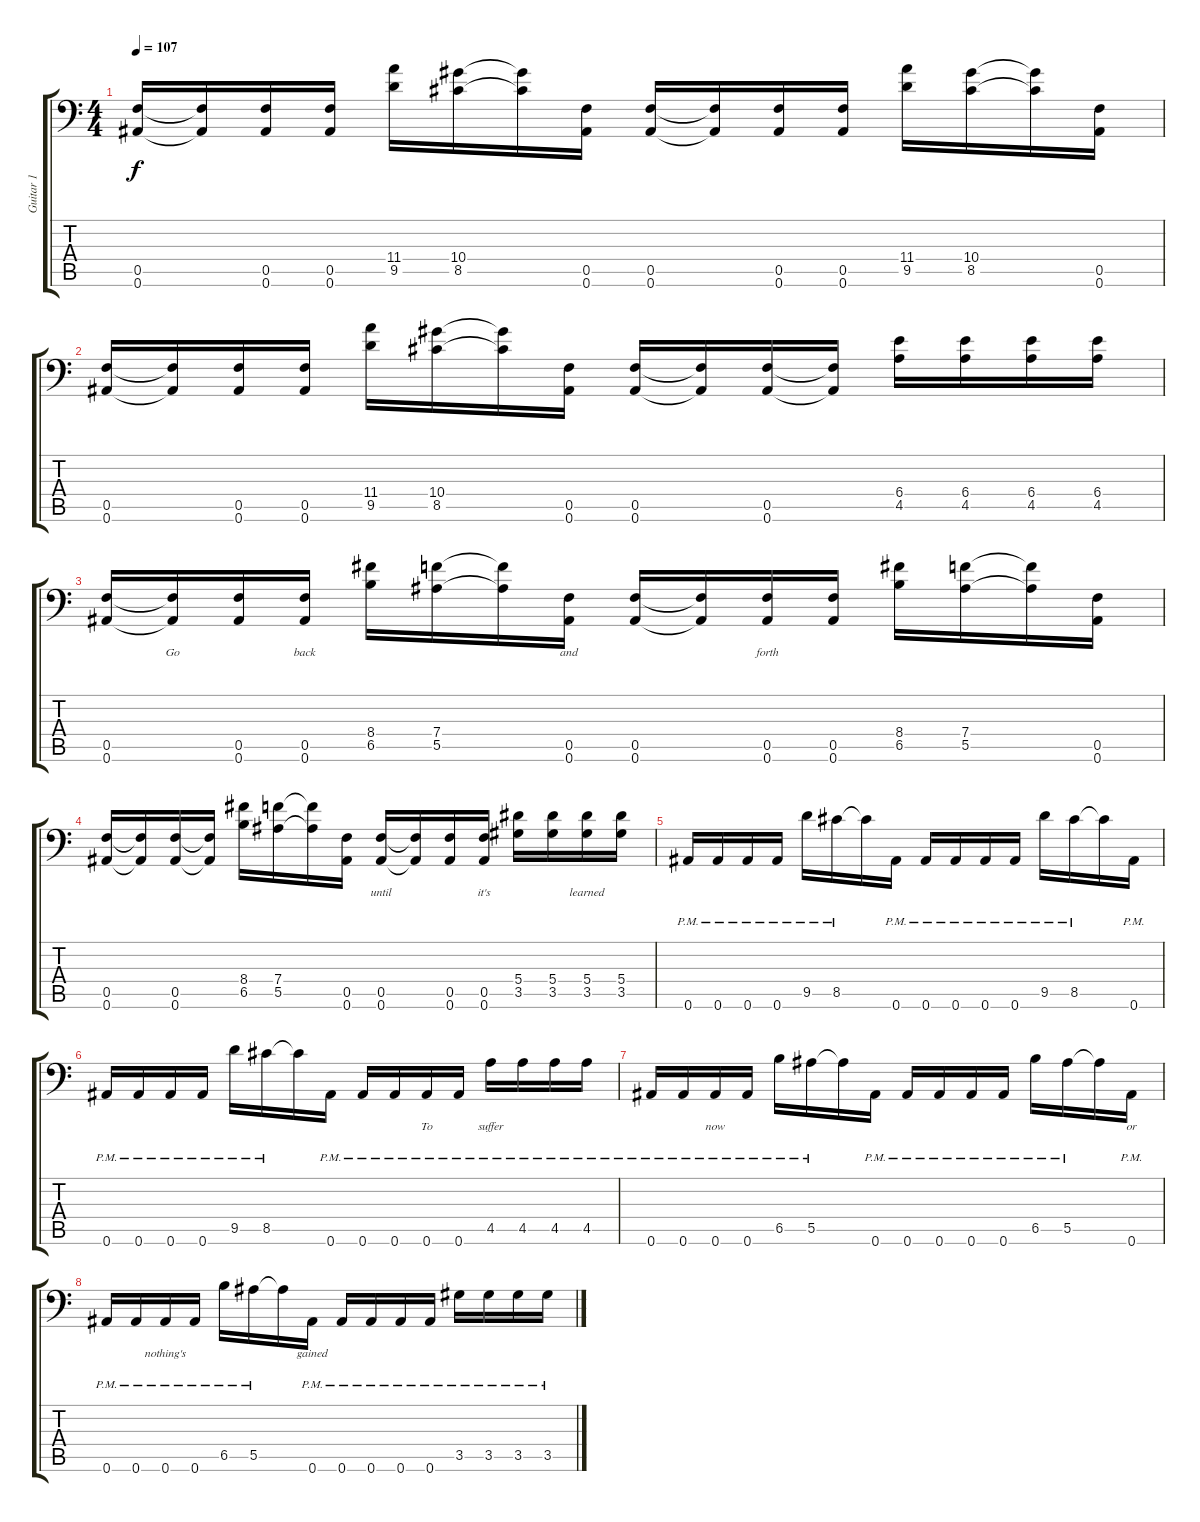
\track ("Guitar 1" "Guitar 1") {instrument distortionguitar}
\staff {score tabs}
\tuning (C4 G3 Eb3 Bb2 F2 Bb1) {hide}
\ts (4 4)
\tempo 107
\clef f4
\ks c
(0.5 0.6).16{lyrics (0 "") lyrics (1 "") lyrics (2 "") lyrics (3 "") lyrics (4 "") dy f} (0.5{t} 0.6{t}).16{lyrics (0 "") lyrics (1 "") lyrics (2 "") lyrics (3 "") lyrics (4 "")} (0.5 0.6).16{lyrics (0 "") lyrics (1 "") lyrics (2 "") lyrics (3 "") lyrics (4 "")} (0.5 0.6).16{lyrics (0 "") lyrics (1 "") lyrics (2 "") lyrics (3 "") lyrics (4 "")} (11.4 9.5).16{lyrics (0 "") lyrics (1 "") lyrics (2 "") lyrics (3 "") lyrics (4 "")} (10.4 8.5).16{lyrics (0 "") lyrics (1 "") lyrics (2 "") lyrics (3 "") lyrics (4 "")} (10.4{t} 8.5{t}).16{lyrics (0 "") lyrics (1 "") lyrics (2 "") lyrics (3 "") lyrics (4 "")} (0.5 0.6).16{lyrics (0 "") lyrics (1 "") lyrics (2 "") lyrics (3 "") lyrics (4 "")} (0.5 0.6).16{lyrics (0 "") lyrics (1 "") lyrics (2 "") lyrics (3 "") lyrics (4 "")} (0.5{t} 0.6{t}).16{lyrics (0 "") lyrics (1 "") lyrics (2 "") lyrics (3 "") lyrics (4 "")} (0.5 0.6).16{lyrics (0 "") lyrics (1 "") lyrics (2 "") lyrics (3 "") lyrics (4 "")} (0.5 0.6).16{lyrics (0 "") lyrics (1 "") lyrics (2 "") lyrics (3 "") lyrics (4 "")} (11.4 9.5).16{lyrics (0 "") lyrics (1 "") lyrics (2 "") lyrics (3 "") lyrics (4 "")} (10.4 8.5).16{lyrics (0 "") lyrics (1 "") lyrics (2 "") lyrics (3 "") lyrics (4 "")} (10.4{t} 8.5{t}).16{lyrics (0 "") lyrics (1 "") lyrics (2 "") lyrics (3 "") lyrics (4 "")} (0.5 0.6).16{lyrics (0 "") lyrics (1 "") lyrics (2 "") lyrics (3 "") lyrics (4 "")} |
(0.5 0.6).16{lyrics (0 "") lyrics (1 "") lyrics (2 "") lyrics (3 "") lyrics (4 "")} (0.5{t} 0.6{t}).16{lyrics (0 "") lyrics (1 "") lyrics (2 "") lyrics (3 "") lyrics (4 "")} (0.5 0.6).16{lyrics (0 "") lyrics (1 "") lyrics (2 "") lyrics (3 "") lyrics (4 "")} (0.5 0.6).16{lyrics (0 "") lyrics (1 "") lyrics (2 "") lyrics (3 "") lyrics (4 "")} (11.4 9.5).16{lyrics (0 "") lyrics (1 "") lyrics (2 "") lyrics (3 "") lyrics (4 "")} (10.4 8.5).16{lyrics (0 "") lyrics (1 "") lyrics (2 "") lyrics (3 "") lyrics (4 "")} (10.4{t} 8.5{t}).16{lyrics (0 "") lyrics (1 "") lyrics (2 "") lyrics (3 "") lyrics (4 "")} (0.5 0.6).16{lyrics (0 "") lyrics (1 "") lyrics (2 "") lyrics (3 "") lyrics (4 "")} (0.5 0.6).16{lyrics (0 "") lyrics (1 "") lyrics (2 "") lyrics (3 "") lyrics (4 "")} (0.5{t} 0.6{t}).16{lyrics (0 "") lyrics (1 "") lyrics (2 "") lyrics (3 "") lyrics (4 "")} (0.5 0.6).16{lyrics (0 "") lyrics (1 "") lyrics (2 "") lyrics (3 "") lyrics (4 "")} (0.5{t} 0.6{t}).16{lyrics (0 "") lyrics (1 "") lyrics (2 "") lyrics (3 "") lyrics (4 "")} (6.4 4.5).16{lyrics (0 "") lyrics (1 "") lyrics (2 "") lyrics (3 "") lyrics (4 "")} (6.4 4.5).16{lyrics (0 "") lyrics (1 "") lyrics (2 "") lyrics (3 "") lyrics (4 "")} (6.4 4.5).16{lyrics (0 "") lyrics (1 "") lyrics (2 "") lyrics (3 "") lyrics (4 "")} (6.4 4.5).16{lyrics (0 "") lyrics (1 "") lyrics (2 "") lyrics (3 "") lyrics (4 "")} |
(0.5 0.6).16{lyrics (0 "") lyrics (1 "") lyrics (2 "") lyrics (3 "") lyrics (4 "")} (0.5{t} 0.6{t}).16{lyrics (0 "Go") lyrics (1 "") lyrics (2 "") lyrics (3 "") lyrics (4 "")} (0.5 0.6).16{lyrics (0 "") lyrics (1 "") lyrics (2 "") lyrics (3 "") lyrics (4 "")} (0.5 0.6).16{lyrics (0 "back") lyrics (1 "") lyrics (2 "") lyrics (3 "") lyrics (4 "")} (8.4 6.5).16{lyrics (0 "") lyrics (1 "") lyrics (2 "") lyrics (3 "") lyrics (4 "")} (7.4 5.5).16{lyrics (0 "") lyrics (1 "") lyrics (2 "") lyrics (3 "") lyrics (4 "")} (7.4{t} 5.5{t}).16{lyrics (0 "") lyrics (1 "") lyrics (2 "") lyrics (3 "") lyrics (4 "")} (0.5 0.6).16{lyrics (0 "and") lyrics (1 "") lyrics (2 "") lyrics (3 "") lyrics (4 "")} (0.5 0.6).16{lyrics (0 "") lyrics (1 "") lyrics (2 "") lyrics (3 "") lyrics (4 "")} (0.5{t} 0.6{t}).16{lyrics (0 "") lyrics (1 "") lyrics (2 "") lyrics (3 "") lyrics (4 "")} (0.5 0.6).16{lyrics (0 "forth") lyrics (1 "") lyrics (2 "") lyrics (3 "") lyrics (4 "")} (0.5 0.6).16{lyrics (0 "") lyrics (1 "") lyrics (2 "") lyrics (3 "") lyrics (4 "")} (8.4 6.5).16{lyrics (0 "") lyrics (1 "") lyrics (2 "") lyrics (3 "") lyrics (4 "")} (7.4 5.5).16{lyrics (0 "") lyrics (1 "") lyrics (2 "") lyrics (3 "") lyrics (4 "")} (7.4{t} 5.5{t}).16{lyrics (0 "") lyrics (1 "") lyrics (2 "") lyrics (3 "") lyrics (4 "")} (0.5 0.6).16{lyrics (0 "") lyrics (1 "") lyrics (2 "") lyrics (3 "") lyrics (4 "")} |
(0.5 0.6).16{lyrics (0 "") lyrics (1 "") lyrics (2 "") lyrics (3 "") lyrics (4 "")} (0.5{t} 0.6{t}).16{lyrics (0 "") lyrics (1 "") lyrics (2 "") lyrics (3 "") lyrics (4 "")} (0.5 0.6).16{lyrics (0 "") lyrics (1 "") lyrics (2 "") lyrics (3 "") lyrics (4 "")} (0.5{t} 0.6{t}).16{lyrics (0 "") lyrics (1 "") lyrics (2 "") lyrics (3 "") lyrics (4 "")} (8.4 6.5).16{lyrics (0 "") lyrics (1 "") lyrics (2 "") lyrics (3 "") lyrics (4 "")} (7.4 5.5).16{lyrics (0 "") lyrics (1 "") lyrics (2 "") lyrics (3 "") lyrics (4 "")} (7.4{t} 5.5{t}).16{lyrics (0 "") lyrics (1 "") lyrics (2 "") lyrics (3 "") lyrics (4 "")} (0.5 0.6).16{lyrics (0 "") lyrics (1 "") lyrics (2 "") lyrics (3 "") lyrics (4 "")} (0.5 0.6).16{lyrics (0 "until") lyrics (1 "") lyrics (2 "") lyrics (3 "") lyrics (4 "")} (0.5{t} 0.6{t}).16{lyrics (0 "") lyrics (1 "") lyrics (2 "") lyrics (3 "") lyrics (4 "")} (0.5 0.6).16{lyrics (0 "") lyrics (1 "") lyrics (2 "") lyrics (3 "") lyrics (4 "")} (0.5 0.6).16{lyrics (0 "it's") lyrics (1 "") lyrics (2 "") lyrics (3 "") lyrics (4 "")} (5.4 3.5).16{lyrics (0 "") lyrics (1 "") lyrics (2 "") lyrics (3 "") lyrics (4 "")} (5.4 3.5).16{lyrics (0 "") lyrics (1 "") lyrics (2 "") lyrics (3 "") lyrics (4 "")} (5.4 3.5).16{lyrics (0 "learned") lyrics (1 "") lyrics (2 "") lyrics (3 "") lyrics (4 "")} (5.4 3.5).16{lyrics (0 "") lyrics (1 "") lyrics (2 "") lyrics (3 "") lyrics (4 "")} |
0.6{pm}.16{lyrics (0 "") lyrics (1 "") lyrics (2 "") lyrics (3 "") lyrics (4 "")} 0.6{pm}.16{lyrics (0 "") lyrics (1 "") lyrics (2 "") lyrics (3 "") lyrics (4 "")} 0.6{pm}.16{lyrics (0 "") lyrics (1 "") lyrics (2 "") lyrics (3 "") lyrics (4 "")} 0.6{pm}.16{lyrics (0 "") lyrics (1 "") lyrics (2 "") lyrics (3 "") lyrics (4 "")} 9.5{pm}.16{lyrics (0 "") lyrics (1 "") lyrics (2 "") lyrics (3 "") lyrics (4 "")} 8.5{pm}.16{lyrics (0 "") lyrics (1 "") lyrics (2 "") lyrics (3 "") lyrics (4 "")} 8.5{t}.16{lyrics (0 "") lyrics (1 "") lyrics (2 "") lyrics (3 "") lyrics (4 "")} 0.6{pm}.16{lyrics (0 "") lyrics (1 "") lyrics (2 "") lyrics (3 "") lyrics (4 "")} 0.6{pm}.16{lyrics (0 "") lyrics (1 "") lyrics (2 "") lyrics (3 "") lyrics (4 "")} 0.6{pm}.16{lyrics (0 "") lyrics (1 "") lyrics (2 "") lyrics (3 "") lyrics (4 "")} 0.6{pm}.16{lyrics (0 "") lyrics (1 "") lyrics (2 "") lyrics (3 "") lyrics (4 "")} 0.6{pm}.16{lyrics (0 "") lyrics (1 "") lyrics (2 "") lyrics (3 "") lyrics (4 "")} 9.5{pm}.16{lyrics (0 "") lyrics (1 "") lyrics (2 "") lyrics (3 "") lyrics (4 "")} 8.5{pm}.16{lyrics (0 "") lyrics (1 "") lyrics (2 "") lyrics (3 "") lyrics (4 "")} 8.5{t}.16{lyrics (0 "") lyrics (1 "") lyrics (2 "") lyrics (3 "") lyrics (4 "")} 0.6{pm}.16{lyrics (0 "") lyrics (1 "") lyrics (2 "") lyrics (3 "") lyrics (4 "")} |
0.6{pm}.16{lyrics (0 "") lyrics (1 "") lyrics (2 "") lyrics (3 "") lyrics (4 "")} 0.6{pm}.16{lyrics (0 "") lyrics (1 "") lyrics (2 "") lyrics (3 "") lyrics (4 "")} 0.6{pm}.16{lyrics (0 "") lyrics (1 "") lyrics (2 "") lyrics (3 "") lyrics (4 "")} 0.6{pm}.16{lyrics (0 "") lyrics (1 "") lyrics (2 "") lyrics (3 "") lyrics (4 "")} 9.5{pm}.16{lyrics (0 "") lyrics (1 "") lyrics (2 "") lyrics (3 "") lyrics (4 "")} 8.5{pm}.16{lyrics (0 "") lyrics (1 "") lyrics (2 "") lyrics (3 "") lyrics (4 "")} 8.5{t}.16{lyrics (0 "") lyrics (1 "") lyrics (2 "") lyrics (3 "") lyrics (4 "")} 0.6{pm}.16{lyrics (0 "") lyrics (1 "") lyrics (2 "") lyrics (3 "") lyrics (4 "")} 0.6{pm}.16{lyrics (0 "") lyrics (1 "") lyrics (2 "") lyrics (3 "") lyrics (4 "")} 0.6{pm}.16{lyrics (0 "") lyrics (1 "") lyrics (2 "") lyrics (3 "") lyrics (4 "")} 0.6{pm}.16{lyrics (0 "To") lyrics (1 "") lyrics (2 "") lyrics (3 "") lyrics (4 "")} 0.6{pm}.16{lyrics (0 "") lyrics (1 "") lyrics (2 "") lyrics (3 "") lyrics (4 "")} 4.5{pm}.16{lyrics (0 "suffer") lyrics (1 "") lyrics (2 "") lyrics (3 "") lyrics (4 "")} 4.5{pm}.16{lyrics (0 "") lyrics (1 "") lyrics (2 "") lyrics (3 "") lyrics (4 "")} 4.5{pm}.16{lyrics (0 "") lyrics (1 "") lyrics (2 "") lyrics (3 "") lyrics (4 "")} 4.5{pm}.16{lyrics (0 "") lyrics (1 "") lyrics (2 "") lyrics (3 "") lyrics (4 "")} |
0.6{pm}.16{lyrics (0 "") lyrics (1 "") lyrics (2 "") lyrics (3 "") lyrics (4 "")} 0.6{pm}.16{lyrics (0 "") lyrics (1 "") lyrics (2 "") lyrics (3 "") lyrics (4 "")} 0.6{pm}.16{lyrics (0 "now") lyrics (1 "") lyrics (2 "") lyrics (3 "") lyrics (4 "")} 0.6{pm}.16{lyrics (0 "") lyrics (1 "") lyrics (2 "") lyrics (3 "") lyrics (4 "")} 6.5{pm}.16{lyrics (0 "") lyrics (1 "") lyrics (2 "") lyrics (3 "") lyrics (4 "")} 5.5{pm}.16{lyrics (0 "") lyrics (1 "") lyrics (2 "") lyrics (3 "") lyrics (4 "")} 5.5{t}.16{lyrics (0 "") lyrics (1 "") lyrics (2 "") lyrics (3 "") lyrics (4 "")} 0.6{pm}.16{lyrics (0 "") lyrics (1 "") lyrics (2 "") lyrics (3 "") lyrics (4 "")} 0.6{pm}.16{lyrics (0 "") lyrics (1 "") lyrics (2 "") lyrics (3 "") lyrics (4 "")} 0.6{pm}.16{lyrics (0 "") lyrics (1 "") lyrics (2 "") lyrics (3 "") lyrics (4 "")} 0.6{pm}.16{lyrics (0 "") lyrics (1 "") lyrics (2 "") lyrics (3 "") lyrics (4 "")} 0.6{pm}.16{lyrics (0 "") lyrics (1 "") lyrics (2 "") lyrics (3 "") lyrics (4 "")} 6.5{pm}.16{lyrics (0 "") lyrics (1 "") lyrics (2 "") lyrics (3 "") lyrics (4 "")} 5.5{pm}.16{lyrics (0 "") lyrics (1 "") lyrics (2 "") lyrics (3 "") lyrics (4 "")} 5.5{t}.16{lyrics (0 "") lyrics (1 "") lyrics (2 "") lyrics (3 "") lyrics (4 "")} 0.6{pm}.16{lyrics (0 "or") lyrics (1 "") lyrics (2 "") lyrics (3 "") lyrics (4 "")} |
0.6{pm}.16{lyrics (0 "") lyrics (1 "") lyrics (2 "") lyrics (3 "") lyrics (4 "")} 0.6{pm}.16{lyrics (0 "") lyrics (1 "") lyrics (2 "") lyrics (3 "") lyrics (4 "")} 0.6{pm}.16{lyrics (0 "nothing's") lyrics (1 "") lyrics (2 "") lyrics (3 "") lyrics (4 "")} 0.6{pm}.16{lyrics (0 "") lyrics (1 "") lyrics (2 "") lyrics (3 "") lyrics (4 "")} 6.5{pm}.16{lyrics (0 "") lyrics (1 "") lyrics (2 "") lyrics (3 "") lyrics (4 "")} 5.5{pm}.16{lyrics (0 "") lyrics (1 "") lyrics (2 "") lyrics (3 "") lyrics (4 "")} 5.5{t}.16{lyrics (0 "") lyrics (1 "") lyrics (2 "") lyrics (3 "") lyrics (4 "")} 0.6{pm}.16{lyrics (0 "gained") lyrics (1 "") lyrics (2 "") lyrics (3 "") lyrics (4 "")} 0.6{pm}.16{lyrics (0 "") lyrics (1 "") lyrics (2 "") lyrics (3 "") lyrics (4 "")} 0.6{pm}.16{lyrics (0 "") lyrics (1 "") lyrics (2 "") lyrics (3 "") lyrics (4 "")} 0.6{pm}.16{lyrics (0 "") lyrics (1 "") lyrics (2 "") lyrics (3 "") lyrics (4 "")} 0.6{pm}.16{lyrics (0 "") lyrics (1 "") lyrics (2 "") lyrics (3 "") lyrics (4 "")} 3.5{pm}.16{lyrics (0 "") lyrics (1 "") lyrics (2 "") lyrics (3 "") lyrics (4 "")} 3.5{pm}.16{lyrics (0 "") lyrics (1 "") lyrics (2 "") lyrics (3 "") lyrics (4 "")} 3.5{pm}.16{lyrics (0 "") lyrics (1 "") lyrics (2 "") lyrics (3 "") lyrics (4 "")} 3.5{pm}.16{lyrics (0 "") lyrics (1 "") lyrics (2 "") lyrics (3 "") lyrics (4 "")}
